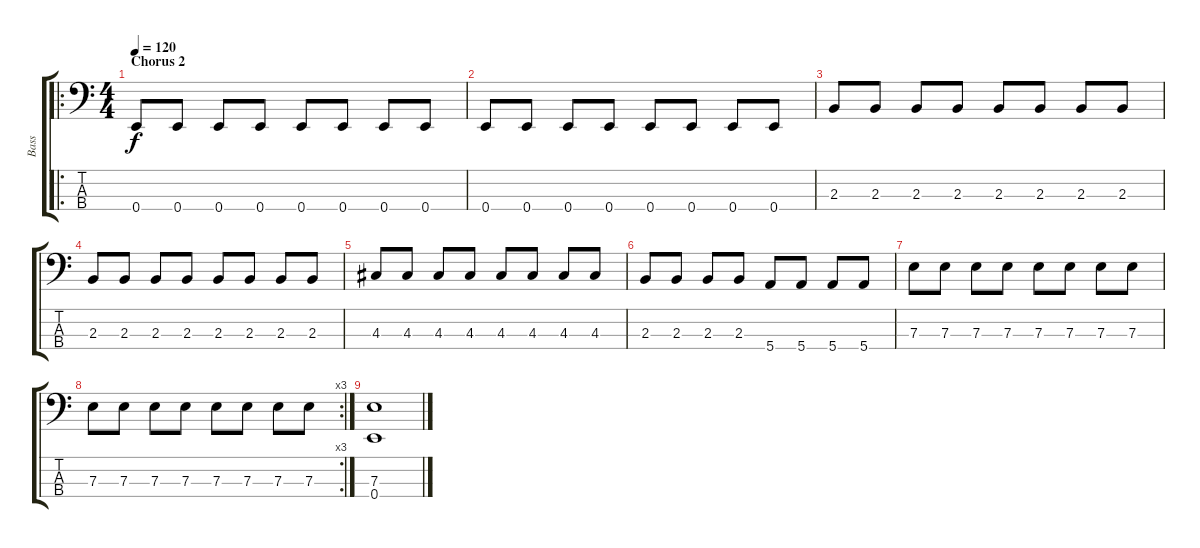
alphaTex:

\track ("Bass" "Bass") {instrument electricbassfinger}
\staff {score tabs}
\tuning (G2 D2 A1 E1) {hide}
\ro
\ts (4 4)
\section ("" "Chorus 2")
\tempo 120
\clef f4
\ks c
0.4.8{dy f} 0.4.8 0.4.8 0.4.8 0.4.8 0.4.8 0.4.8 0.4.8 |
0.4.8 0.4.8 0.4.8 0.4.8 0.4.8 0.4.8 0.4.8 0.4.8 |
2.3.8 2.3.8 2.3.8 2.3.8 2.3.8 2.3.8 2.3.8 2.3.8 |
2.3.8 2.3.8 2.3.8 2.3.8 2.3.8 2.3.8 2.3.8 2.3.8 |
4.3.8 4.3.8 4.3.8 4.3.8 4.3.8 4.3.8 4.3.8 4.3.8 |
2.3.8 2.3.8 2.3.8 2.3.8 5.4.8 5.4.8 5.4.8 5.4.8 |
7.3.8 7.3.8 7.3.8 7.3.8 7.3.8 7.3.8 7.3.8 7.3.8 |
\rc 3
7.3.8 7.3.8 7.3.8 7.3.8 7.3.8 7.3.8 7.3.8 7.3.8 |
(7.3 0.4).1
